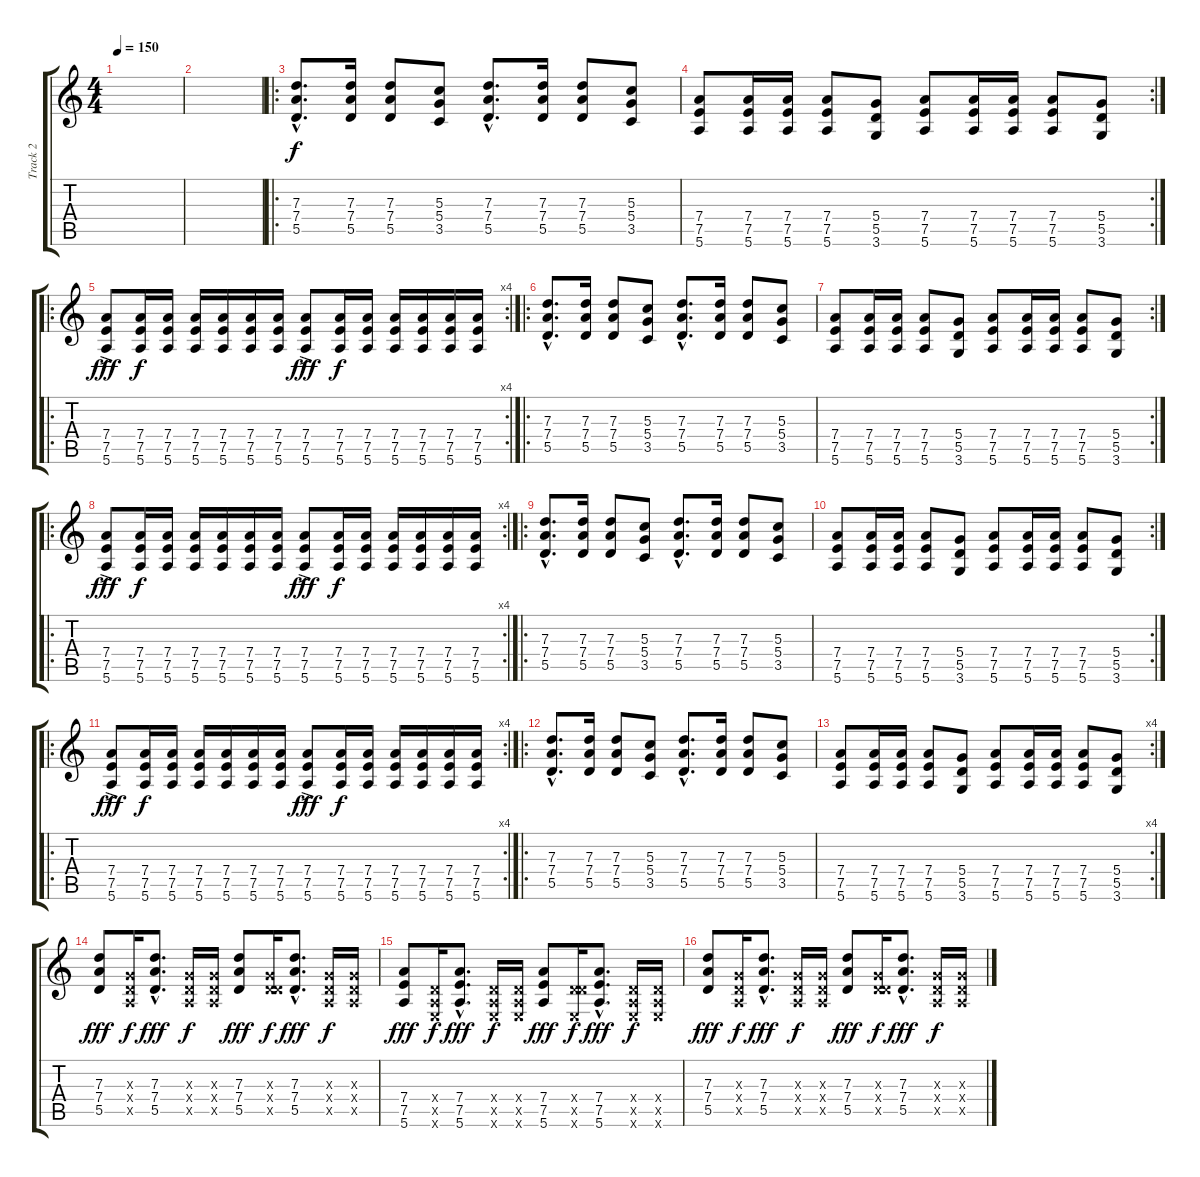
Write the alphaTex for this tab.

\track ("Track 2" "Track 2") {instrument distortionguitar}
\staff {score tabs}
\tuning (E4 B3 G3 D3 A2 E2) {hide}
\ts (4 4)
\tempo 150
\clef g2
\ks c
|
|
\ro
(7.3{hac} 7.4{hac} 5.5{hac}).8{d} (7.3 7.4 5.5).16 (7.3 7.4 5.5).8 (5.3 5.4 3.5).8 (7.3{hac} 7.4{hac} 5.5{hac}).8{d} (7.3 7.4 5.5).16 (7.3 7.4 5.5).8 (5.3 5.4 3.5).8 |
\rc 2
(7.4 7.5 5.6).8 (7.4 7.5 5.6).16 (7.4 7.5 5.6).16 (7.4 7.5 5.6).8 (5.4 5.5 3.6).8 (7.4 7.5 5.6).8 (7.4 7.5 5.6).16 (7.4 7.5 5.6).16 (7.4 7.5 5.6).8 (5.4 5.5 3.6).8 |
\ro
\rc 4
(7.4{ac} 7.5{ac} 5.6).8{dy fff} (7.4 7.5 5.6).16{dy f} (7.4 7.5 5.6).16 (7.4 7.5 5.6).16 (7.4 7.5 5.6).16 (7.4 7.5 5.6).16 (7.4 7.5 5.6).16 (7.4{ac} 7.5{ac} 5.6).8{dy fff} (7.4 7.5 5.6).16{dy f} (7.4 7.5 5.6).16 (7.4 7.5 5.6).16 (7.4 7.5 5.6).16 (7.4 7.5 5.6).16 (7.4 7.5 5.6).16 |
\ro
(7.3{hac} 7.4{hac} 5.5{hac}).8{d} (7.3 7.4 5.5).16 (7.3 7.4 5.5).8 (5.3 5.4 3.5).8 (7.3{hac} 7.4{hac} 5.5{hac}).8{d} (7.3 7.4 5.5).16 (7.3 7.4 5.5).8 (5.3 5.4 3.5).8 |
\rc 2
(7.4 7.5 5.6).8 (7.4 7.5 5.6).16 (7.4 7.5 5.6).16 (7.4 7.5 5.6).8 (5.4 5.5 3.6).8 (7.4 7.5 5.6).8 (7.4 7.5 5.6).16 (7.4 7.5 5.6).16 (7.4 7.5 5.6).8 (5.4 5.5 3.6).8 |
\ro
\rc 4
(7.4{ac} 7.5{ac} 5.6).8{dy fff} (7.4 7.5 5.6).16{dy f} (7.4 7.5 5.6).16 (7.4 7.5 5.6).16 (7.4 7.5 5.6).16 (7.4 7.5 5.6).16 (7.4 7.5 5.6).16 (7.4{ac} 7.5{ac} 5.6).8{dy fff} (7.4 7.5 5.6).16{dy f} (7.4 7.5 5.6).16 (7.4 7.5 5.6).16 (7.4 7.5 5.6).16 (7.4 7.5 5.6).16 (7.4 7.5 5.6).16 |
\ro
(7.3{hac} 7.4{hac} 5.5{hac}).8{d} (7.3 7.4 5.5).16 (7.3 7.4 5.5).8 (5.3 5.4 3.5).8 (7.3{hac} 7.4{hac} 5.5{hac}).8{d} (7.3 7.4 5.5).16 (7.3 7.4 5.5).8 (5.3 5.4 3.5).8 |
\rc 2
(7.4 7.5 5.6).8 (7.4 7.5 5.6).16 (7.4 7.5 5.6).16 (7.4 7.5 5.6).8 (5.4 5.5 3.6).8 (7.4 7.5 5.6).8 (7.4 7.5 5.6).16 (7.4 7.5 5.6).16 (7.4 7.5 5.6).8 (5.4 5.5 3.6).8 |
\ro
\rc 4
(7.4{ac} 7.5{ac} 5.6).8{dy fff} (7.4 7.5 5.6).16{dy f} (7.4 7.5 5.6).16 (7.4 7.5 5.6).16 (7.4 7.5 5.6).16 (7.4 7.5 5.6).16 (7.4 7.5 5.6).16 (7.4{ac} 7.5{ac} 5.6).8{dy fff} (7.4 7.5 5.6).16{dy f} (7.4 7.5 5.6).16 (7.4 7.5 5.6).16 (7.4 7.5 5.6).16 (7.4 7.5 5.6).16 (7.4 7.5 5.6).16 |
\ro
(7.3{hac} 7.4{hac} 5.5{hac}).8{d} (7.3 7.4 5.5).16 (7.3 7.4 5.5).8 (5.3 5.4 3.5).8 (7.3{hac} 7.4{hac} 5.5{hac}).8{d} (7.3 7.4 5.5).16 (7.3 7.4 5.5).8 (5.3 5.4 3.5).8 |
\rc 4
(7.4 7.5 5.6).8 (7.4 7.5 5.6).16 (7.4 7.5 5.6).16 (7.4 7.5 5.6).8 (5.4 5.5 3.6).8 (7.4 7.5 5.6).8 (7.4 7.5 5.6).16 (7.4 7.5 5.6).16 (7.4 7.5 5.6).8 (5.4 5.5 3.6).8 |
(7.3 7.4 5.5).8{dy fff} (0.3{x} 0.4{x} 0.5{x}).16{dy f} (7.3{hac} 7.4{hac} 5.5{hac}).8{d dy fff} (0.3{x} 0.4{x} 0.5{x}).16{dy f} (0.3{x} 0.4{x} 0.5{x}).16 (7.3 7.4 5.5).8{dy fff} (0.3{x} 0.4{x} 5.5{x}).16{dy f} (7.3{hac} 7.4{hac} 5.5{hac}).8{d dy fff} (0.3{x} 0.4{x} 0.5{x}).16{dy f} (0.3{x} 0.4{x} 0.5{x}).16 |
(7.4 7.5 5.6).8{dy fff} (0.4{x} 0.5{x} 0.6{x}).16{dy f} (7.4{hac} 7.5{hac} 5.6{hac}).8{d dy fff} (0.4{x} 0.5{x} 0.6{x}).16{dy f} (0.4{x} 0.5{x} 0.6{x}).16 (7.4 7.5 5.6).8{dy fff} (0.4{x} 5.5{x} 0.6{x}).16{dy f} (7.4{hac} 7.5{hac} 5.6{hac}).8{d dy fff} (0.4{x} 0.5{x} 0.6{x}).16{dy f} (0.4{x} 0.5{x} 0.6{x}).16 |
(7.3 7.4 5.5).8{dy fff} (0.3{x} 0.4{x} 0.5{x}).16{dy f} (7.3{hac} 7.4{hac} 5.5{hac}).8{d dy fff} (0.3{x} 0.4{x} 0.5{x}).16{dy f} (0.3{x} 0.4{x} 0.5{x}).16 (7.3 7.4 5.5).8{dy fff} (0.3{x} 0.4{x} 5.5{x}).16{dy f} (7.3{hac} 7.4{hac} 5.5{hac}).8{d dy fff} (0.3{x} 0.4{x} 0.5{x}).16{dy f} (0.3{x} 0.4{x} 0.5{x}).16
